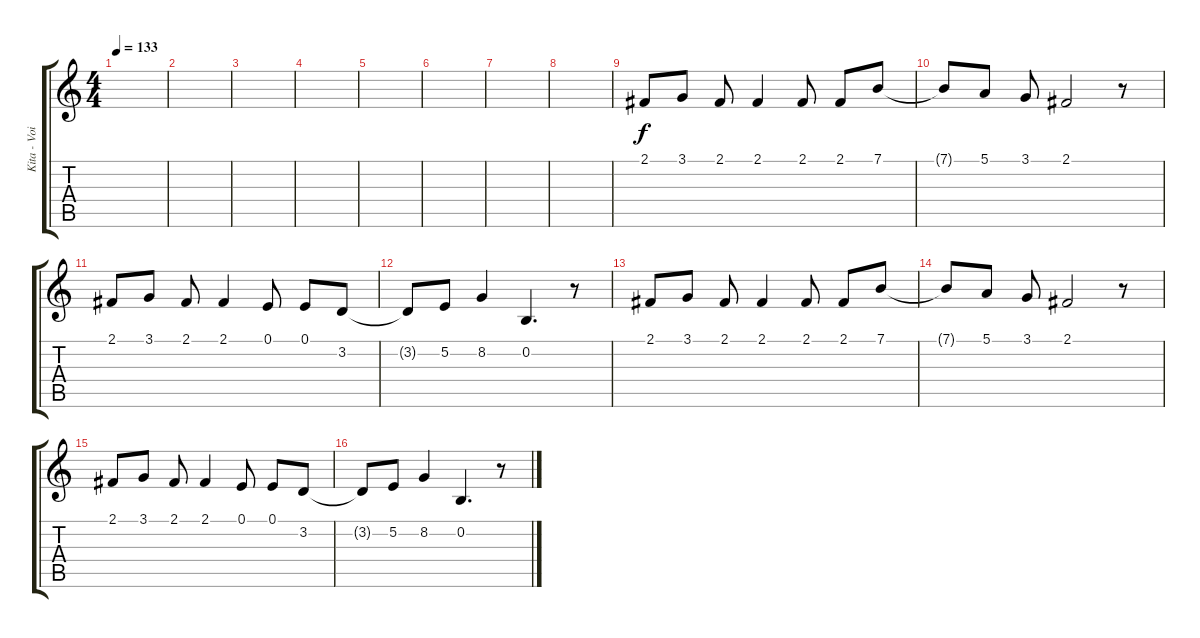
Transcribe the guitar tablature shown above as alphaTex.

\track ("Kita - Voice" "Kita - Voi") {instrument cello}
\staff {score tabs}
\tuning (E4 B3 G3 D3 A2 E2) {hide}
\ts (4 4)
\tempo 133
\clef g2
\ks c
|
|
|
|
|
|
|
|
2.1.8{volume 14} 3.1.8 2.1.8 2.1.4 2.1.8 2.1.8 7.1.8 |
7.1{t}.8 5.1.8 3.1.8 2.1.2 r.8 |
2.1.8 3.1.8 2.1.8 2.1.4 0.1.8 0.1.8 3.2.8 |
3.2{t}.8 5.2.8 8.2.4 0.2.4{d} r.8 |
2.1.8 3.1.8 2.1.8 2.1.4 2.1.8 2.1.8 7.1.8 |
7.1{t}.8 5.1.8 3.1.8 2.1.2 r.8 |
2.1.8 3.1.8 2.1.8 2.1.4 0.1.8 0.1.8 3.2.8 |
3.2{t}.8 5.2.8 8.2.4 0.2.4{d} r.8
